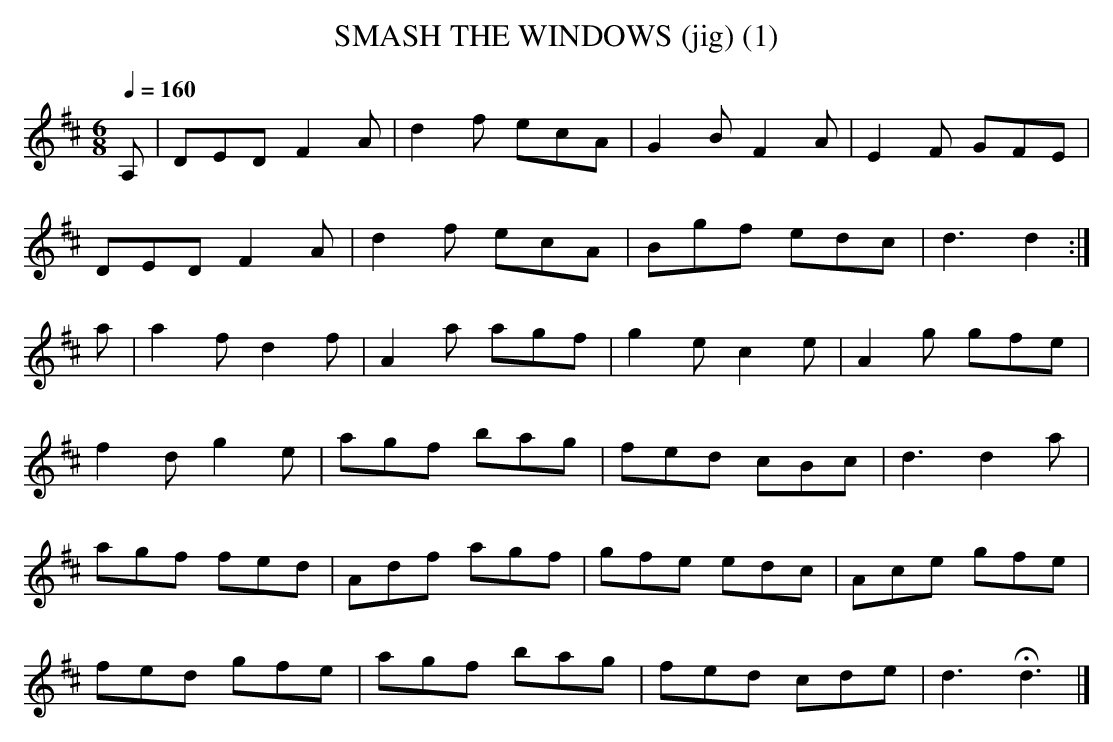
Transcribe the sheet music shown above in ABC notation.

X:1
T:SMASH THE WINDOWS (jig) (1)
Q:1/4=160
M:6/8
L:1/8
K:D
A,|DED F2A|d2f ecA|G2B F2A|E2F GFE|
DED F2A|d2f ecA|Bgf edc|d3d2:|
a|a2f d2f|A2a agf|g2e c2e|A2g gfe|
f2d g2e|agf bag|fed cBc|d3d2a|
agf fed|Adf agf|gfe edc|Ace gfe|
fed gfe|agf bag|fed cde|d3Hd3|]
